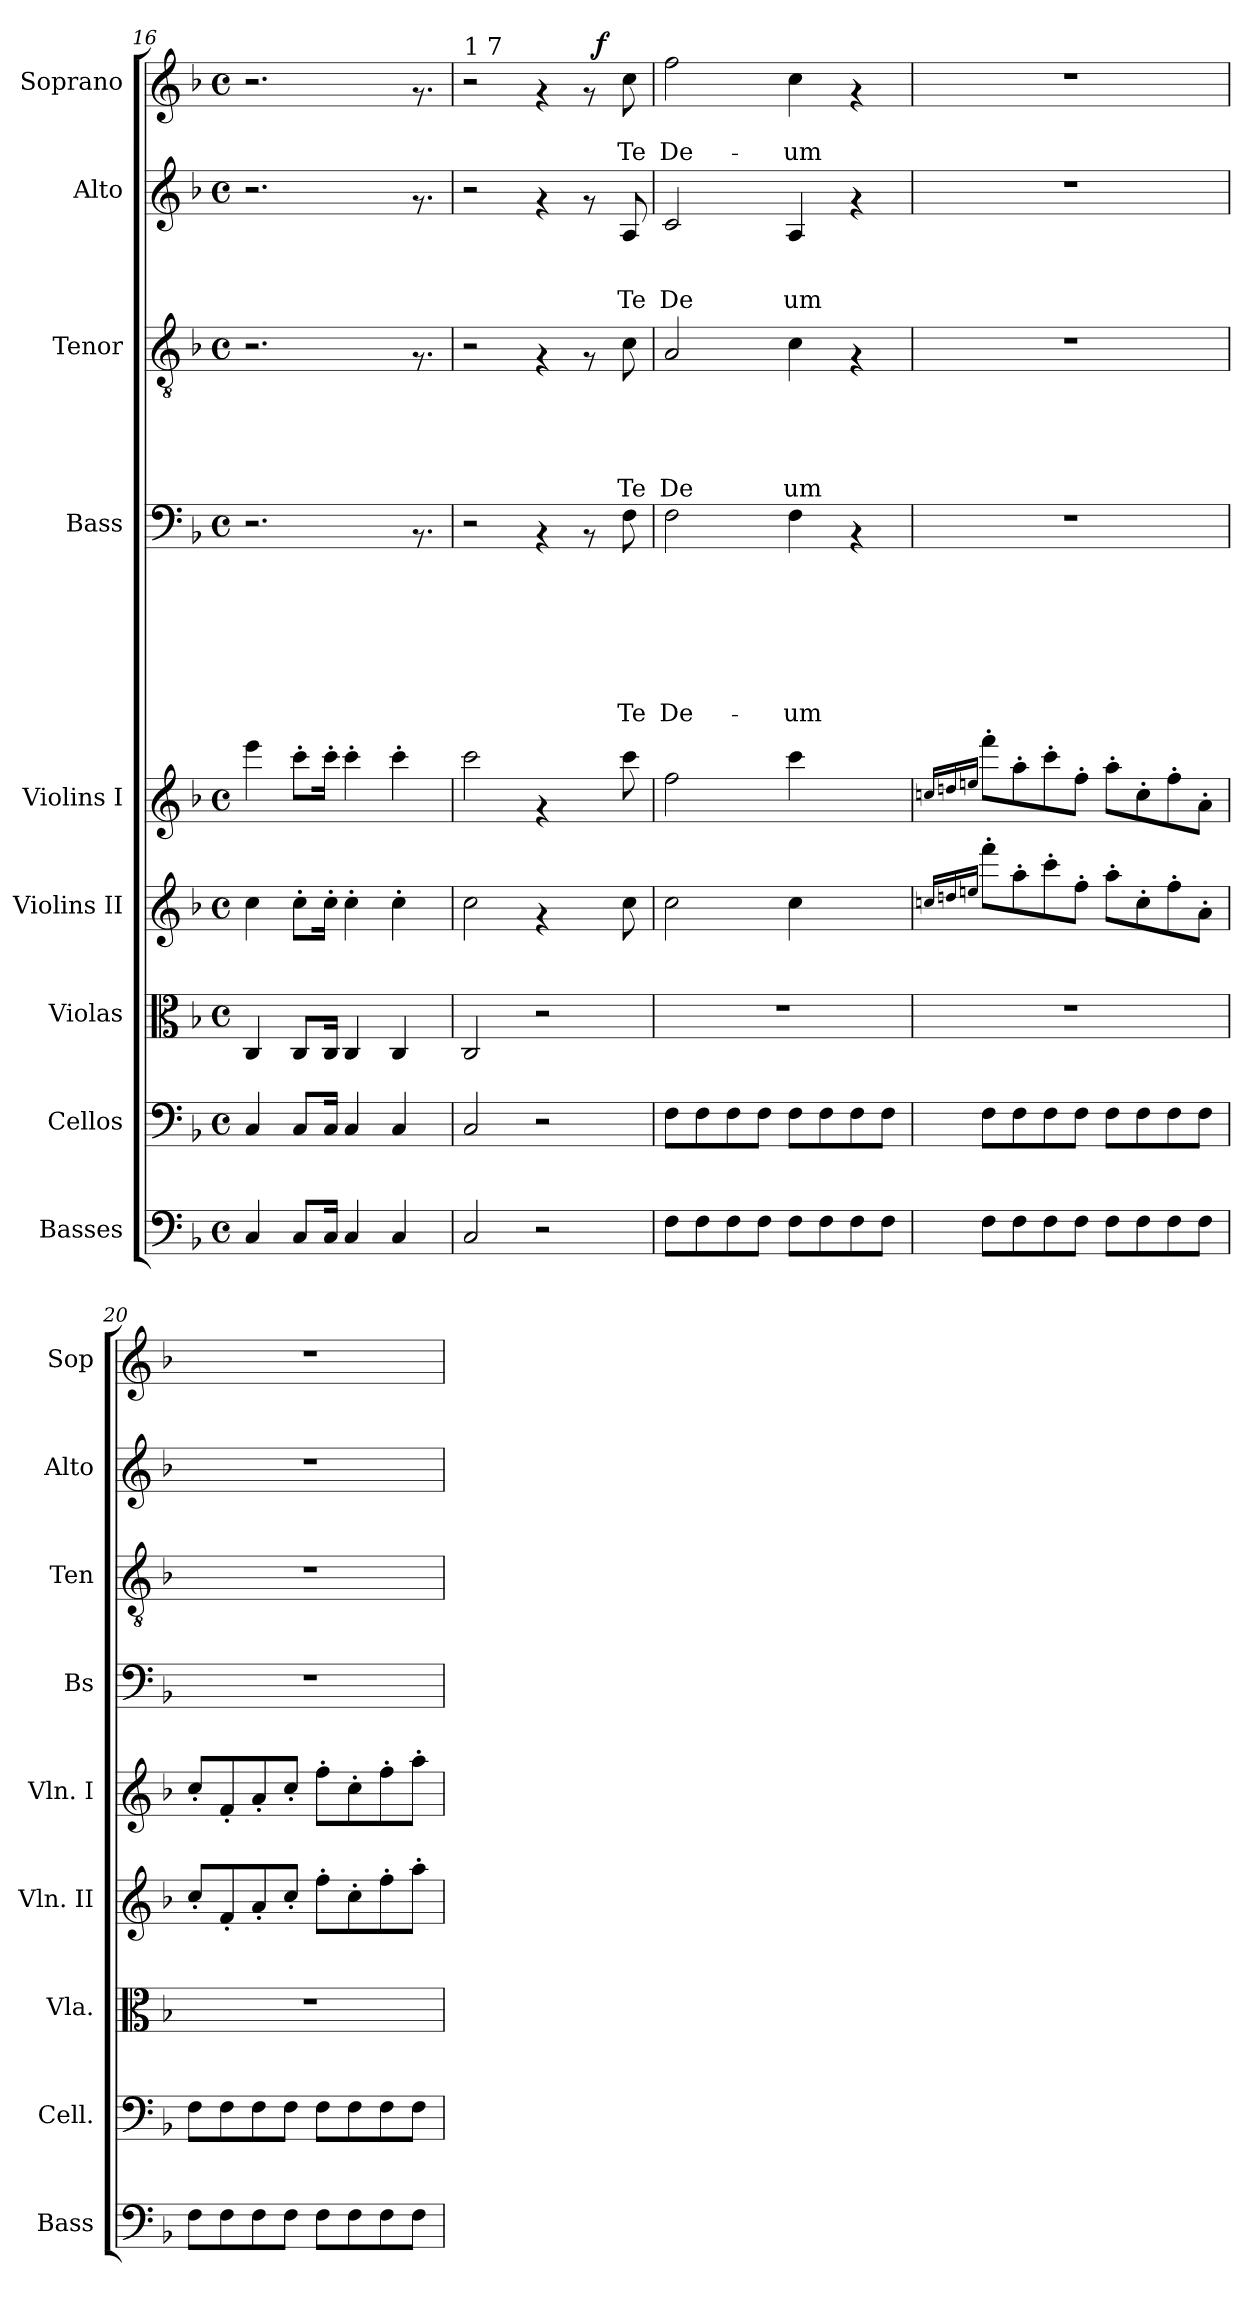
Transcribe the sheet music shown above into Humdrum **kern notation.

**kern	**kern	**kern	**kern	**kern	**kern	**text	**text	**text	**text	**text	**text	**text	**kern	**text	**text	**text	**text	**text	**kern	**text	**text	**text	**kern	**text	**text	**dynam
*part9	*part8	*part7	*part6	*part5	*part4	*part4	*part4	*part4	*part4	*part4	*part4	*part4	*part3	*part3	*part3	*part3	*part3	*part3	*part2	*part2	*part2	*part2	*part1	*part1	*part1	*part1
*staff9	*staff8	*staff7	*staff6	*staff5	*staff4	*staff4	*staff4	*staff4	*staff4	*staff4	*staff4	*staff4	*staff3	*staff3	*staff3	*staff3	*staff3	*staff3	*staff2	*staff2	*staff2	*staff2	*staff1	*staff1	*staff1	*staff1
*I"Basses	*I"Cellos	*I"Violas	*I"Violins II	*I"Violins I	*I"Bass	*	*	*	*	*	*	*	*I"Tenor	*	*	*	*	*	*I"Alto	*	*	*	*I"Soprano	*	*	*
*I'Bass	*I'Cell.	*I'Vla.	*I'Vln. II	*I'Vln. I	*I'Bs	*	*	*	*	*	*	*	*I'Ten	*	*	*	*	*	*I'Alto	*	*	*	*I'Sop	*	*	*
*clefF4	*clefF4	*clefC3	*clefG2	*clefG2	*clefF4	*	*	*	*	*	*	*	*clefGv2	*	*	*	*	*	*clefG2	*	*	*	*clefG2	*	*	*
*ITrd7c12	*	*	*	*	*	*	*	*	*	*	*	*	*	*	*	*	*	*	*	*	*	*	*	*	*	*
*k[b-]	*k[b-]	*k[b-]	*k[b-]	*k[b-]	*k[b-]	*	*	*	*	*	*	*	*k[b-]	*	*	*	*	*	*k[b-]	*	*	*	*k[b-]	*	*	*
*F:	*F:	*F:	*F:	*F:	*F:	*	*	*	*	*	*	*	*F:	*	*	*	*	*	*F:	*	*	*	*F:	*	*	*
*M4/4	*M4/4	*M4/4	*M4/4	*M4/4	*M4/4	*	*	*	*	*	*	*	*M4/4	*	*	*	*	*	*M4/4	*	*	*	*M4/4	*	*	*
*met(c)	*met(c)	*met(c)	*met(c)	*met(c)	*met(c)	*	*	*	*	*	*	*	*met(c)	*	*	*	*	*	*met(c)	*	*	*	*met(c)	*	*	*
=16	=16	=16	=16	=16	=16	=16	=16	=16	=16	=16	=16	=16	=16	=16	=16	=16	=16	=16	=16	=16	=16	=16	=16	=16	=16	=16
4CC/	4C/	4C/	4cc\	4eee\	2.r	.	.	.	.	.	.	.	2.r	.	.	.	.	.	2.r	.	.	.	2.r	.	.	.
8CC/L	8C/L	8C/L	8cc'>\L	8ccc'>\L	.	.	.	.	.	.	.	.	.	.	.	.	.	.	.	.	.	.	.	.	.	.
16CC/Jk	16C/Jk	16C/Jk	16cc'>\Jk	16ccc'>\Jk	.	.	.	.	.	.	.	.	.	.	.	.	.	.	.	.	.	.	.	.	.	.
4CC/	4C/	4C/	4cc'>\	4ccc'>\	.	.	.	.	.	.	.	.	.	.	.	.	.	.	.	.	.	.	.	.	.	.
4CC/	4C/	4C/	4cc'>\	4ccc'>\	.	.	.	.	.	.	.	.	.	.	.	.	.	.	.	.	.	.	.	.	.	.
.	.	.	.	.	8.rAA	.	.	.	.	.	.	.	8.rF	.	.	.	.	.	8.rf	.	.	.	8.rf	.	.	.
!!LO:LB:g=z
=17	=17	=17	=17	=17	=17	=17	=17	=17	=17	=17	=17	=17	=17	=17	=17	=17	=17	=17	=17	=17	=17	=17	=17	=17	=17	=17
*	*	*	*	*	*	*	*	*	*	*	*	*	*	*	*	*	*	*	*	*	*	*	*^	*	*	*
!	!	!	!	!	!	!	!	!	!	!	!	!	!	!	!	!	!	!	!	!	!	!	!LO:TX:a:t=1 7	!	!	!	!
2CC/	2C/	2C/	2cc\	2ccc\	2r	.	.	.	.	.	.	.	2r	.	.	.	.	.	2r	.	.	.	2r	2ryy	.	.	.
2r	2r	2r	4rf	4rf	4rAA	.	.	.	.	.	.	.	4rF	.	.	.	.	.	4rf	.	.	.	4rf	4ryy	.	.	.
.	.	.	8ryy	8ryy	8rAA	.	.	.	.	.	.	.	8rF	.	.	.	.	.	8rf	.	.	.	8rf	32ryy	.	.	.
!	!	!	!	!	!	!	!	!	!	!	!	!	!	!	!	!	!	!	!	!	!	!	!	!	!	!	!LO:DY:a
.	.	.	.	.	.	.	.	.	.	.	.	.	.	.	.	.	.	.	.	.	.	.	.	8..ryy	.	.	f
!	!	!	!	!	!	!	!	!	!	!	!	!LO:LY:b	!	!	!	!	!	!LO:LY:b	!	!	!	!LO:LY:b	!	!	!	!LO:LY:b	!
.	.	.	8cc\	8ccc\	8F\	.	.	.	.	.	.	Te	8c\	.	.	.	.	Te	8A/	.	.	Te	8cc\	.	.	Te	.
=18	=18	=18	=18	=18	=18	=18	=18	=18	=18	=18	=18	=18	=18	=18	=18	=18	=18	=18	=18	=18	=18	=18	=18	=18	=18	=18	=18
!	!	!	!	!	!	!	!	!	!	!	!	!LO:LY:b	!	!	!	!	!	!LO:LY:b	!	!	!	!LO:LY:b	!	!	!	!LO:LY:b	!
*	*	*	*	*	*	*	*	*	*	*	*	*	*	*	*	*	*	*	*	*	*	*	*v	*v	*	*	*
8FF\L	8F\L	1r	2cc\	2ff\	2F\	.	.	.	.	.	.	De-	2A/	.	.	.	.	De	2c/	.	.	De	2ff\	.	De-	.
8FF\	8F\	.	.	.	.	.	.	.	.	.	.	.	.	.	.	.	.	.	.	.	.	.	.	.	.	.
8FF\	8F\	.	.	.	.	.	.	.	.	.	.	.	.	.	.	.	.	.	.	.	.	.	.	.	.	.
8FF\J	8F\J	.	.	.	.	.	.	.	.	.	.	.	.	.	.	.	.	.	.	.	.	.	.	.	.	.
!	!	!	!	!	!	!	!	!	!	!	!	!LO:LY:b	!	!	!	!	!	!LO:LY:b	!	!	!	!LO:LY:b	!	!	!LO:LY:b	!
8FF\L	8F\L	.	4cc\	4ccc\	4F\	.	.	.	.	.	.	-um	4c\	.	.	.	.	um	4A/	.	.	um	4cc\	.	-um-	.
8FF\	8F\	.	.	.	.	.	.	.	.	.	.	.	.	.	.	.	.	.	.	.	.	.	.	.	.	.
8FF\	8F\	.	4ryy	4ryy	4rAA	.	.	.	.	.	.	.	4rF	.	.	.	.	.	4rf	.	.	.	4rf	.	.	.
8FF\J	8F\J	.	.	.	.	.	.	.	.	.	.	.	.	.	.	.	.	.	.	.	.	.	.	.	.	.
=19	=19	=19	=19	=19	=19	=19	=19	=19	=19	=19	=19	=19	=19	=19	=19	=19	=19	=19	=19	=19	=19	=19	=19	=19	=19	=19
.	.	.	16qccn/LL	16qccn/LL	.	.	.	.	.	.	.	.	.	.	.	.	.	.	.	.	.	.	.	.	.	.
.	.	.	16qddn/	16qddn/	.	.	.	.	.	.	.	.	.	.	.	.	.	.	.	.	.	.	.	.	.	.
.	.	.	16qeen/JJ	16qeen/JJ	.	.	.	.	.	.	.	.	.	.	.	.	.	.	.	.	.	.	.	.	.	.
8FF\L	8F\L	1r	8fff'>\L	8fff'>\L	1r	.	.	.	.	.	.	.	1r	.	.	.	.	.	1r	.	.	.	1r	.	.	.
8FF\	8F\	.	8aa'>\	8aa'>\	.	.	.	.	.	.	.	.	.	.	.	.	.	.	.	.	.	.	.	.	.	.
8FF\	8F\	.	8ccc'>\	8ccc'>\	.	.	.	.	.	.	.	.	.	.	.	.	.	.	.	.	.	.	.	.	.	.
8FF\J	8F\J	.	8ff'>\J	8ff'>\J	.	.	.	.	.	.	.	.	.	.	.	.	.	.	.	.	.	.	.	.	.	.
8FF\L	8F\L	.	8aa'>\L	8aa'>\L	.	.	.	.	.	.	.	.	.	.	.	.	.	.	.	.	.	.	.	.	.	.
8FF\	8F\	.	8cc'>\	8cc'>\	.	.	.	.	.	.	.	.	.	.	.	.	.	.	.	.	.	.	.	.	.	.
8FF\	8F\	.	8ff'>\	8ff'>\	.	.	.	.	.	.	.	.	.	.	.	.	.	.	.	.	.	.	.	.	.	.
8FF\J	8F\J	.	8a'>\J	8a'>\J	.	.	.	.	.	.	.	.	.	.	.	.	.	.	.	.	.	.	.	.	.	.
=20	=20	=20	=20	=20	=20	=20	=20	=20	=20	=20	=20	=20	=20	=20	=20	=20	=20	=20	=20	=20	=20	=20	=20	=20	=20	=20
8FF\L	8F\L	1r	8cc'</L	8cc'</L	1r	.	.	.	.	.	.	.	1r	.	.	.	.	.	1r	.	.	.	1r	.	.	.
8FF\	8F\	.	8f'</	8f'</	.	.	.	.	.	.	.	.	.	.	.	.	.	.	.	.	.	.	.	.	.	.
8FF\	8F\	.	8a'</	8a'</	.	.	.	.	.	.	.	.	.	.	.	.	.	.	.	.	.	.	.	.	.	.
8FF\J	8F\J	.	8cc'</J	8cc'</J	.	.	.	.	.	.	.	.	.	.	.	.	.	.	.	.	.	.	.	.	.	.
8FF\L	8F\L	.	8ff'>\L	8ff'>\L	.	.	.	.	.	.	.	.	.	.	.	.	.	.	.	.	.	.	.	.	.	.
8FF\	8F\	.	8cc'>\	8cc'>\	.	.	.	.	.	.	.	.	.	.	.	.	.	.	.	.	.	.	.	.	.	.
8FF\	8F\	.	8ff'>\	8ff'>\	.	.	.	.	.	.	.	.	.	.	.	.	.	.	.	.	.	.	.	.	.	.
8FF\J	8F\J	.	8aa'>\J	8aa'>\J	.	.	.	.	.	.	.	.	.	.	.	.	.	.	.	.	.	.	.	.	.	.
=	=	=	=	=	=	=	=	=	=	=	=	=	=	=	=	=	=	=	=	=	=	=	=	=	=	=
*-	*-	*-	*-	*-	*-	*-	*-	*-	*-	*-	*-	*-	*-	*-	*-	*-	*-	*-	*-	*-	*-	*-	*-	*-	*-	*-
